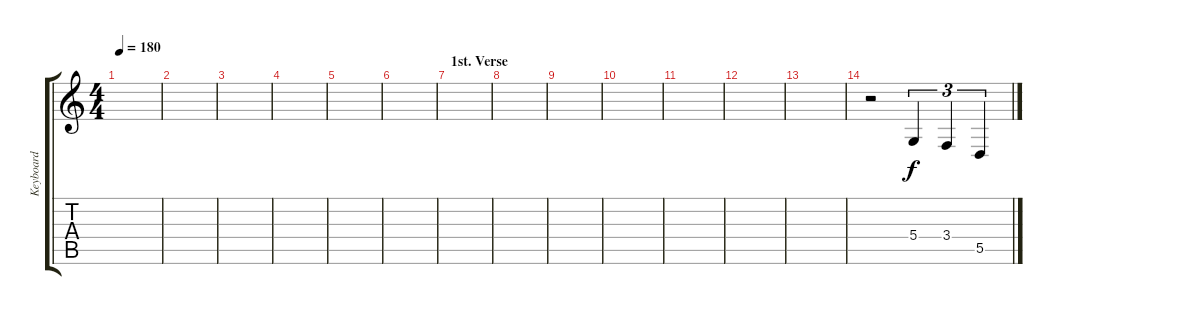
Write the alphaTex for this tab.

\track ("Keyboard" "Keyboard") {instrument stringensemble1}
\staff {score tabs}
\tuning (E4 B3 G3 D3 A2 E2) {hide}
\ts (4 4)
\tempo 180
\clef g2
\ks c
|
|
|
|
|
|
\section ("" "1st. Verse")
|
|
|
|
|
|
|
r.2 5.4.4{tu (3 2)} 3.4.4{tu (3 2)} 5.5.4{tu (3 2)}
